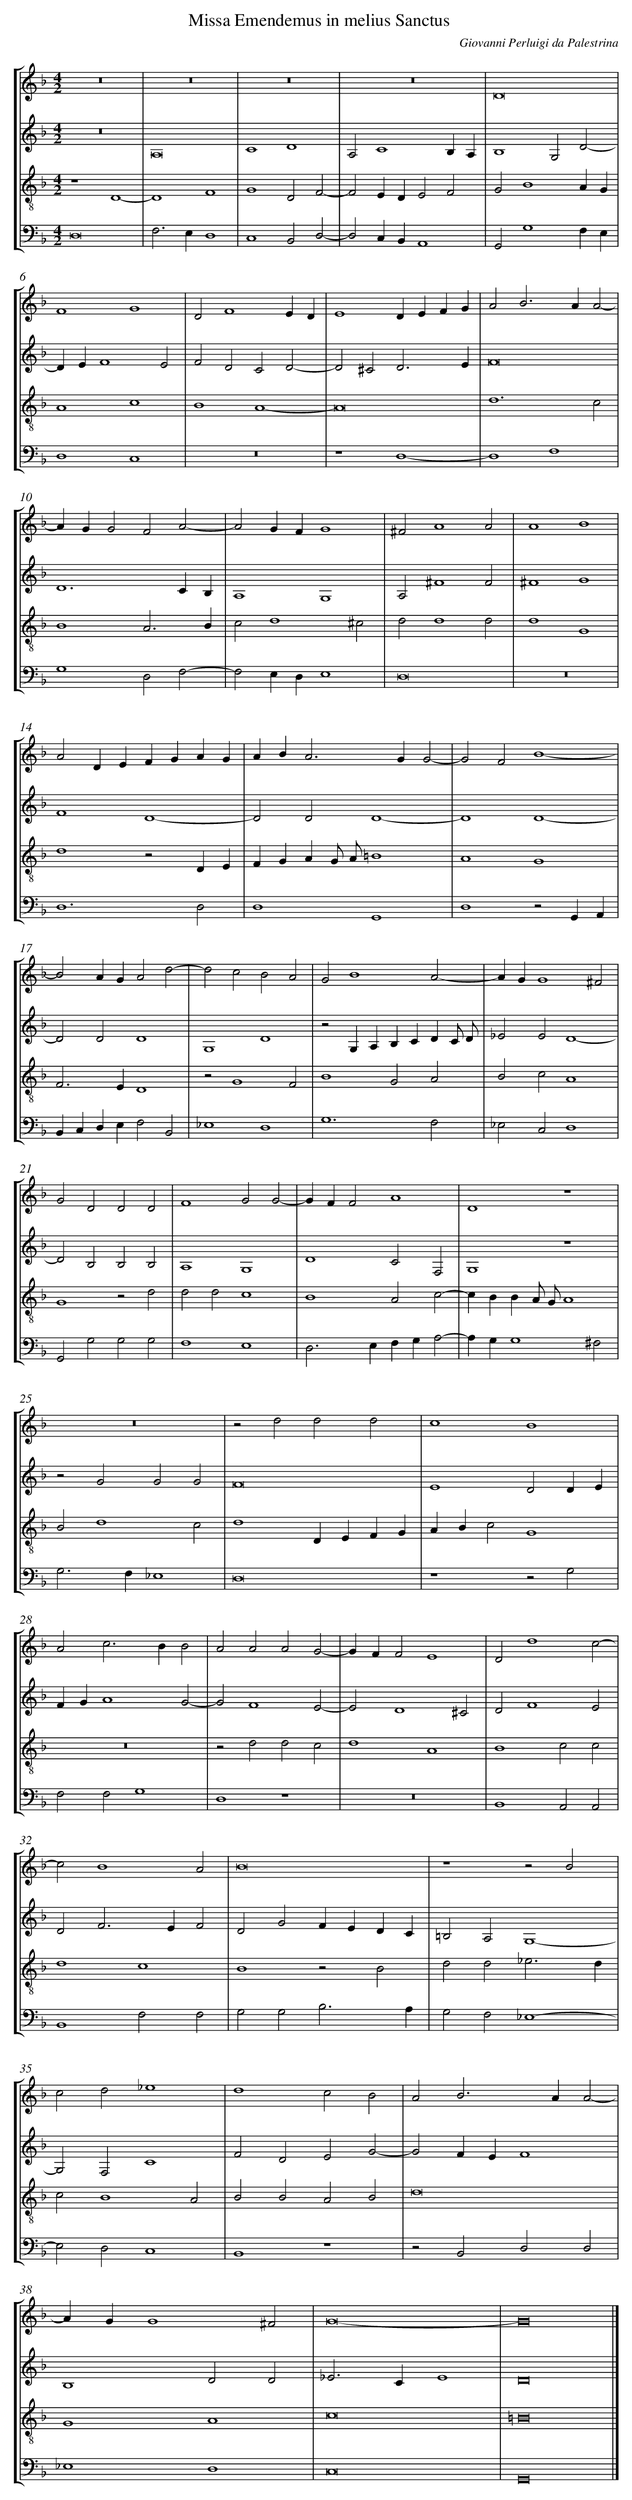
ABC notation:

X:1
T: Missa Emendemus in melius Sanctus
C: Giovanni Perluigi da Palestrina
L: 1/4
M: 4/2
%%staves [1 2 3 4]
V: 1 clef=treble
V: 2 clef=treble
V: 3 clef=treble-8
V: 4 clef=bass
K: F
[V:1] z8 |
[V:2] z8 |
[V:3] z4D4- |
[V:4] D,8 |
[V:1] z8 |
[V:2] A,8 |
[V:3] D4F4 |
[V:4] F,2>E,2D,4 |
[V:1] z8 |
[V:2] C4D4 |
[V:3] G4D2F2- |
[V:4] C,4B,,2D,2- |
[V:1] z8 |
[V:2] A,2C4B,A, |
[V:3] F2EDE2F2 |
[V:4] D,2C,B,,A,,4 |
[V:1] D8 |
[V:2] B,4G,2D2- |
[V:3] G2B4AG |
[V:4] G,,2G,4F,E, |
[V:1] F4G4 |
[V:2] DEF4E2 |
[V:3] A4c4 |
[V:4] D,4C,4 |
[V:1] D2F4ED |
[V:2] F2D2C2D2- |
[V:3] B4A4- |
[V:4] z8 |
[V:1] E4DEFG |
[V:2] D2^C2D3E |
[V:3] A8 |
[V:4] z4D,4- |
[V:1] A2B2>A2A2- |
[V:2] F8 |
[V:3] d6c2 |
[V:4] D,4F,4 |
[V:1] AGG2F2A2- |
[V:2] D6CB, |
[V:3] B4A3B |
[V:4] G,4D,2F,2- |
[V:1] A2GFG4 |
[V:2] A,4G,4 |
[V:3] c2d4^c2 |
[V:4] F,2E,D,E,4 |
[V:1] ^F2A4A2 |
[V:2] A,2^F4F2 |
[V:3] d2d4d2 |
[V:4] D,8 |
[V:1] A4B4 |
[V:2] ^F4G4 |
[V:3] d4G4 |
[V:4] z8 |
[V:1] A2DEFGAG |
[V:2] F4D4- |
[V:3] d4z2DE |
[V:4] D,6D,2 |
[V:1] AB2<A2GG2- |
[V:2] D2D2D4- |
[V:3] FGAG/ A/=B4 |
[V:4] D,4G,,4 |
[V:1] G2F2B4- |
[V:2] D4D4- |
[V:3] A4G4 |
[V:4] D,4z2G,,A,, |
[V:1] B2AGA2d2- |
[V:2] D2D2D4 |
[V:3] F2>E2D4 |
[V:4] B,,C,D,E,F,2B,,2 |
[V:1] d2c2B2A2 |
[V:2] G,4D4 |
[V:3] z2G4F2 |
[V:4] _E,4D,4 |
[V:1] G2B4A2- |
[V:2] z2G,A,B,CDC/ D/ |
[V:3] B4G2A2 |
[V:4] G,6F,2 |
[V:1] AGG4^F2 |
[V:2] _E2E2D4- |
[V:3] B2c2A4 |
[V:4] _E,2C,2D,4 |
[V:1] G2D2D2D2 |
[V:2] D2B,2B,2B,2 |
[V:3] G4z2d2 |
[V:4] G,,2G,2G,2G,2 |
[V:1] F4G2G2- |
[V:2] A,4G,4 |
[V:3] d2d2c4 |
[V:4] F,4E,4 |
[V:1] GFF2A4 |
[V:2] D4C2F,2 |
[V:3] B4A2c2- |
[V:4] D,2>E,2F,G,A,2- |
[V:1] D4z4 |
[V:2] G,4z4 |
[V:3] cBBA/ G/A4 |
[V:4] A,G,G,4^F,2 |
[V:1] z8 |
[V:2] z2G2G2G2 |
[V:3] B2d4c2 |
[V:4] G,2>F,2_E,4 |
[V:1] z2d2d2d2 |
[V:2] F8 |
[V:3] d4DEFG |
[V:4] D,8 |
[V:1] c4B4 |
[V:2] E4D2DE |
[V:3] ABc2G4 |
[V:4] z4z2G,2 |
[V:1] A2c2>B2B2 |
[V:2] FGA4G2- |
[V:3] z8 |
[V:4] F,2F,2G,4 |
[V:1] A2A2A2G2- |
[V:2] G2F4E2- |
[V:3] z2d2d2c2 |
[V:4] D,4z4 |
[V:1] GFF2E4 |
[V:2] E2D4^C2 |
[V:3] d4A4 |
[V:4] z8 |
[V:1] D2d4c2- |
[V:2] D2F4E2 |
[V:3] B4c2c2 |
[V:4] B,,4A,,2A,,2 |
[V:1] c2B4A2 |
[V:2] D2F2>E2F2 |
[V:3] d4c4 |
[V:4] B,,4F,2F,2 |
[V:1] B8 |
[V:2] D2G2FEDC |
[V:3] B4z2B2 |
[V:4] G,2G,2B,3A, |
[V:1] z4z2B2 |
[V:2] =B,2A,2G,4- |
[V:3] d2d2_e3d |
[V:4] G,2F,2_E,4- |
[V:1] c2d2_e4 |
[V:2] G,2F,2C4 |
[V:3] c2B4A2 |
[V:4] E,2D,2C,4 |
[V:1] d4c2B2 |
[V:2] F2D2E2G2- |
[V:3] B2B2A2B2 |
[V:4] B,,4z4 |
[V:1] A2B2>A2A2- |
[V:2] G2FEF4 |
[V:3] d8 |
[V:4] z2B,,2D,2D,2 |
[V:1] AGG4^F2 |
[V:2] B,4D2D2 |
[V:3] G4A4 |
[V:4] _E,4D,4 |
[V:1] G8- |
[V:2] _E2>C2E4 |
[V:3] c8 |
[V:4] C,8 |
[V:1] G8 |]
[V:2] D8 |]
[V:3] =B8 |]
[V:4] G,,8 |]
